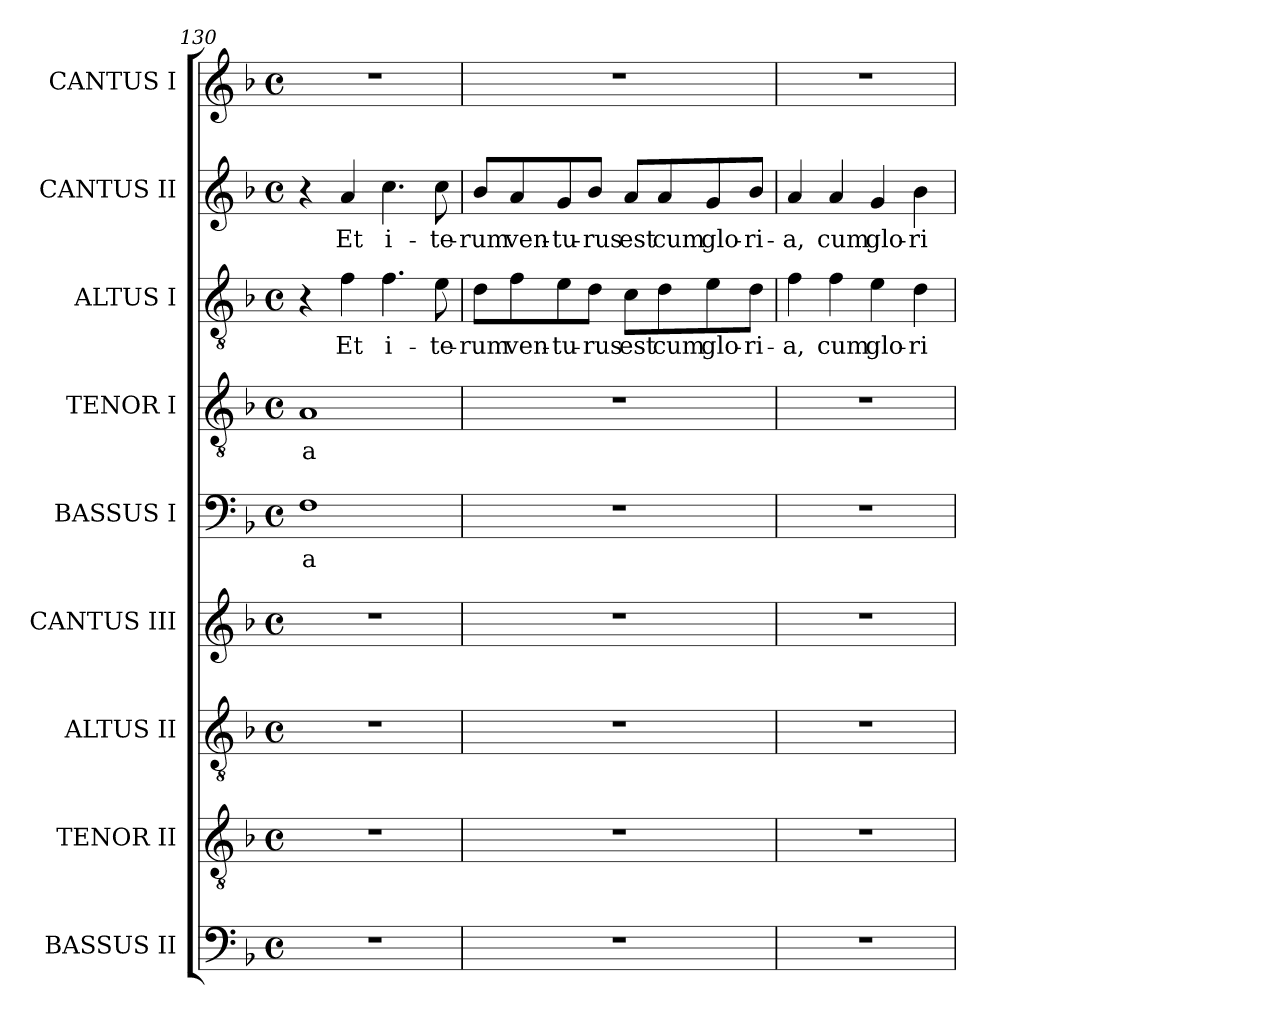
**kern	**kern	**kern	**kern	**kern	**text	**kern	**text	**kern	**text	**kern	**text	**kern
*part9	*part8	*part7	*part6	*part5	*part5	*part4	*part4	*part3	*part3	*part2	*part2	*part1
*staff9	*staff8	*staff7	*staff6	*staff5	*staff5	*staff4	*staff4	*staff3	*staff3	*staff2	*staff2	*staff1
*I"BASSUS II	*I"TENOR II	*I"ALTUS II	*I"CANTUS III	*I"BASSUS I	*	*I"TENOR I	*	*I"ALTUS I	*	*I"CANTUS II	*	*I"CANTUS I
*I'B. II	*I'T. II	*I'A. II	*I'C. III	*I'B. I	*	*I'T. I	*	*I'A. I	*	*I'C. II	*	*I'C. I
*clefF4	*clefGv2	*clefGv2	*clefG2	*clefF4	*	*clefGv2	*	*clefGv2	*	*clefG2	*	*clefG2
*	*ITrd7c12	*ITrd7c12	*	*	*	*ITrd7c12	*	*ITrd7c12	*	*	*	*
*k[b-]	*k[b-]	*k[b-]	*k[b-]	*k[b-]	*	*k[b-]	*	*k[b-]	*	*k[b-]	*	*k[b-]
*F:	*F:	*F:	*F:	*F:	*	*F:	*	*F:	*	*F:	*	*F:
*M4/4	*M4/4	*M4/4	*M4/4	*M4/4	*	*M4/4	*	*M4/4	*	*M4/4	*	*M4/4
*met(c)	*met(c)	*met(c)	*met(c)	*met(c)	*	*met(c)	*	*met(c)	*	*met(c)	*	*met(c)
=130	=130	=130	=130	=130	=130	=130	=130	=130	=130	=130	=130	=130
!	!	!	!	!	!LO:LY:b:color=#000000	!	!	!	!	!	!	!
!	!	!	!	!	!	!	!LO:LY:b:color=#000000	!	!	!	!	!
1r	1r	1r	1r	1Fi	-a	1AAi	-a	4r	.	4r	.	1r
!	!	!	!	!	!	!	!	!	!LO:LY:b:color=#000000	!	!	!
!	!	!	!	!	!	!	!	!	!	!	!LO:LY:b:color=#000000	!
.	.	.	.	.	.	.	.	4Fi\	Et	4ai/	Et	.
!	!	!	!	!	!	!	!	!	!LO:LY:b:color=#000000	!	!	!
!	!	!	!	!	!	!	!	!	!	!	!LO:LY:b:color=#000000	!
.	.	.	.	.	.	.	.	4.Fi\	i-	4.cci\	i-	.
!	!	!	!	!	!	!	!	!	!LO:LY:b:color=#000000	!	!	!
!	!	!	!	!	!	!	!	!	!	!	!LO:LY:b:color=#000000	!
.	.	.	.	.	.	.	.	8Ei\	-te-	8cci\	-te-	.
=131	=131	=131	=131	=131	=131	=131	=131	=131	=131	=131	=131	=131
!	!	!	!	!	!	!	!	!	!LO:LY:b:color=#000000	!	!	!
!	!	!	!	!	!	!	!	!	!	!	!LO:LY:b:color=#000000	!
1r	1r	1r	1r	1r	.	1r	.	8Di\L	-rum	8b-i/L	-rum	1r
!	!	!	!	!	!	!	!	!	!LO:LY:b:color=#000000	!	!	!
!	!	!	!	!	!	!	!	!	!	!	!LO:LY:b:color=#000000	!
.	.	.	.	.	.	.	.	8Fi\	ven-	8ai/	ven-	.
!	!	!	!	!	!	!	!	!	!LO:LY:b:color=#000000	!	!	!
!	!	!	!	!	!	!	!	!	!	!	!LO:LY:b:color=#000000	!
.	.	.	.	.	.	.	.	8Ei\	-tu-	8gi/	-tu-	.
!	!	!	!	!	!	!	!	!	!LO:LY:b:color=#000000	!	!	!
!	!	!	!	!	!	!	!	!	!	!	!LO:LY:b:color=#000000	!
.	.	.	.	.	.	.	.	8Di\J	-rus	8b-i/J	-rus	.
!	!	!	!	!	!	!	!	!	!LO:LY:b:color=#000000	!	!	!
!	!	!	!	!	!	!	!	!	!	!	!LO:LY:b:color=#000000	!
.	.	.	.	.	.	.	.	8Ci\L	est	8ai/L	est	.
!	!	!	!	!	!	!	!	!	!LO:LY:b:color=#000000	!	!	!
!	!	!	!	!	!	!	!	!	!	!	!LO:LY:b:color=#000000	!
.	.	.	.	.	.	.	.	8Di\	cum	8ai/	cum	.
!	!	!	!	!	!	!	!	!	!LO:LY:b:color=#000000	!	!	!
!	!	!	!	!	!	!	!	!	!	!	!LO:LY:b:color=#000000	!
.	.	.	.	.	.	.	.	8Ei\	glo-	8gi/	glo-	.
!	!	!	!	!	!	!	!	!	!LO:LY:b:color=#000000	!	!	!
!	!	!	!	!	!	!	!	!	!	!	!LO:LY:b:color=#000000	!
.	.	.	.	.	.	.	.	8Di\J	-ri-	8b-i/J	-ri-	.
=132	=132	=132	=132	=132	=132	=132	=132	=132	=132	=132	=132	=132
!	!	!	!	!	!	!	!	!	!LO:LY:b:color=#000000	!	!	!
!	!	!	!	!	!	!	!	!	!	!	!LO:LY:b:color=#000000	!
1r	1r	1r	1r	1r	.	1r	.	4Fi\	-a,	4ai/	-a,	1r
!	!	!	!	!	!	!	!	!	!LO:LY:b:color=#000000	!	!	!
!	!	!	!	!	!	!	!	!	!	!	!LO:LY:b:color=#000000	!
.	.	.	.	.	.	.	.	4Fi\	cum	4ai/	cum	.
!	!	!	!	!	!	!	!	!	!LO:LY:b:color=#000000	!	!	!
!	!	!	!	!	!	!	!	!	!	!	!LO:LY:b:color=#000000	!
.	.	.	.	.	.	.	.	4Ei\	glo-	4gi/	glo-	.
!	!	!	!	!	!	!	!	!	!LO:LY:b:color=#000000	!	!	!
!	!	!	!	!	!	!	!	!	!	!	!LO:LY:b:color=#000000	!
.	.	.	.	.	.	.	.	4Di\	-ri-	4b-i\	-ri-	.
=	=	=	=	=	=	=	=	=	=	=	=	=
*-	*-	*-	*-	*-	*-	*-	*-	*-	*-	*-	*-	*-
